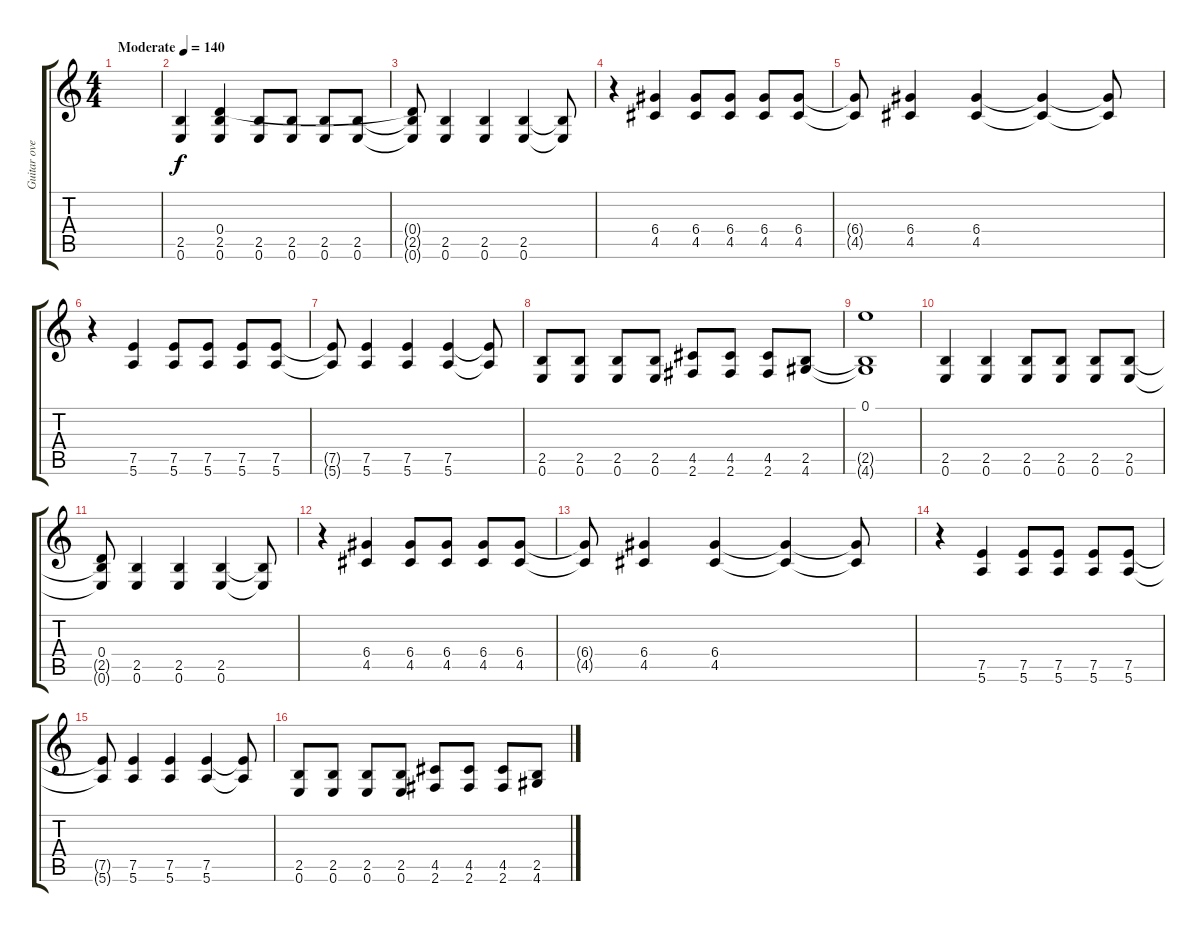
\track ("Guitar overdubs" "Guitar ove") {instrument electricguitarclean}
\staff {score tabs}
\tuning (E4 B3 G3 D3 A2 E2) {hide}
\ts (4 4)
\tempo (140 "Moderate")
\clef g2
\ks c
|
(2.5 0.6).4 (0.4 2.5 0.6).4 (2.5 0.6).8 (2.5 0.6).8 (2.5 0.6).8 (2.5 0.6).8 |
(0.4{t} 2.5{t} 0.6{t}).8 (2.5 0.6).4 (2.5 0.6).4 (2.5 0.6).4 (2.5{t} 0.6{t}).8 |
r.4 (6.4 4.5).4 (6.4 4.5).8 (6.4 4.5).8 (6.4 4.5).8 (6.4 4.5).8 |
(6.4{t} 4.5{t}).8 (6.4 4.5).4 (6.4 4.5).4 (6.4{t} 4.5{t}).4 (6.4{t} 4.5{t}).8 |
r.4 (7.5 5.6).4 (7.5 5.6).8 (7.5 5.6).8 (7.5 5.6).8 (7.5 5.6).8 |
(7.5{t} 5.6{t}).8 (7.5 5.6).4 (7.5 5.6).4 (7.5 5.6).4 (7.5{t} 5.6{t}).8 |
(2.5 0.6).8 (2.5 0.6).8 (2.5 0.6).8 (2.5 0.6).8 (4.5 2.6).8 (4.5 2.6).8 (4.5 2.6).8 (2.5 4.6).8 |
(0.1 2.5{t} 4.6{t}).1 |
(2.5 0.6).4 (2.5 0.6).4 (2.5 0.6).8 (2.5 0.6).8 (2.5 0.6).8 (2.5 0.6).8 |
(0.4 2.5{t} 0.6{t}).8 (2.5 0.6).4 (2.5 0.6).4 (2.5 0.6).4 (2.5{t} 0.6{t}).8 |
r.4 (6.4 4.5).4 (6.4 4.5).8 (6.4 4.5).8 (6.4 4.5).8 (6.4 4.5).8 |
(6.4{t} 4.5{t}).8 (6.4 4.5).4 (6.4 4.5).4 (6.4{t} 4.5{t}).4 (6.4{t} 4.5{t}).8 |
r.4 (7.5 5.6).4 (7.5 5.6).8 (7.5 5.6).8 (7.5 5.6).8 (7.5 5.6).8 |
(7.5{t} 5.6{t}).8 (7.5 5.6).4 (7.5 5.6).4 (7.5 5.6).4 (7.5{t} 5.6{t}).8 |
(2.5 0.6).8 (2.5 0.6).8 (2.5 0.6).8 (2.5 0.6).8 (4.5 2.6).8 (4.5 2.6).8 (4.5 2.6).8 (2.5 4.6).8
